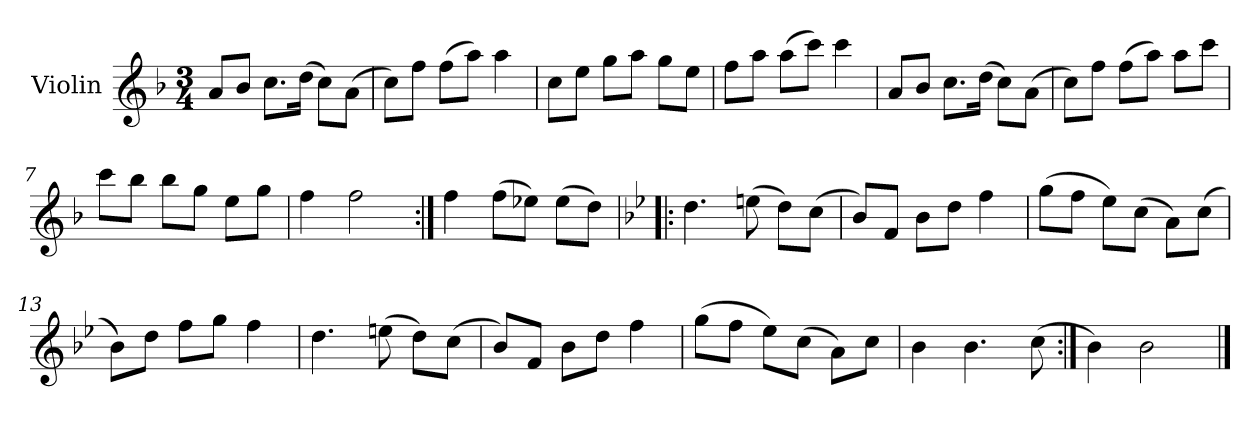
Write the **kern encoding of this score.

**kern
*part1
*staff1
*I"Violin
*I'Vln.
*clefG2
*k[b-]
*M3/4
*MM80
=1
8a/L
8b-/J
8.cc\L
(16dd\Jk
8cc\L)
(8a\J
=2
8cc\L)
8ff\J
(8ff\L
8aa\J)
4aa\
=3
8cc\L
8ee\J
8gg\L
8aa\J
8gg\L
8ee\J
=4
8ff\L
8aa\J
(8aa\L
8ccc\J)
4ccc\
!!LO:LB:g=z
=5
8a/L
8b-/J
8.cc\L
(16dd\Jk
8cc\L)
(8a\J
=6
8cc\L)
8ff\J
(8ff\L
8aa\J)
8aa\L
8ccc\J
=7
8ccc\L
8bb-\J
8bb-\L
8gg\J
8ee\L
8gg\J
=8
4ff\
2ff\
=9:|!
4ff\
(8ff\L
8ee-X\J)
(8ee-\L
8dd\J)
!!LO:LB:g=z
=10!|:
*k[b-e-]
4.dd\
(8een\
8dd\L)
(8cc\J
=11
8b-/L)
8f/J
8b-\L
8dd\J
4ff\
=12
(8gg\L
8ff\J
8ee-\L)
(8cc\J
8a\L)
(8cc\J
=13
8b-\L)
8dd\J
8ff\L
8gg\J
4ff\
!!LO:LB:g=z
=14
4.dd\
(8een\
8dd\L)
(8cc\J
=15
8b-/L)
8f/J
8b-\L
8dd\J
4ff\
=16
(8gg\L
8ff\J
8ee-\L)
(8cc\J
8a\L)
8cc\J
=17
4b-\
4.b-\
(8cc\
=18:|!
4b-\)
2b-\
==
*-
